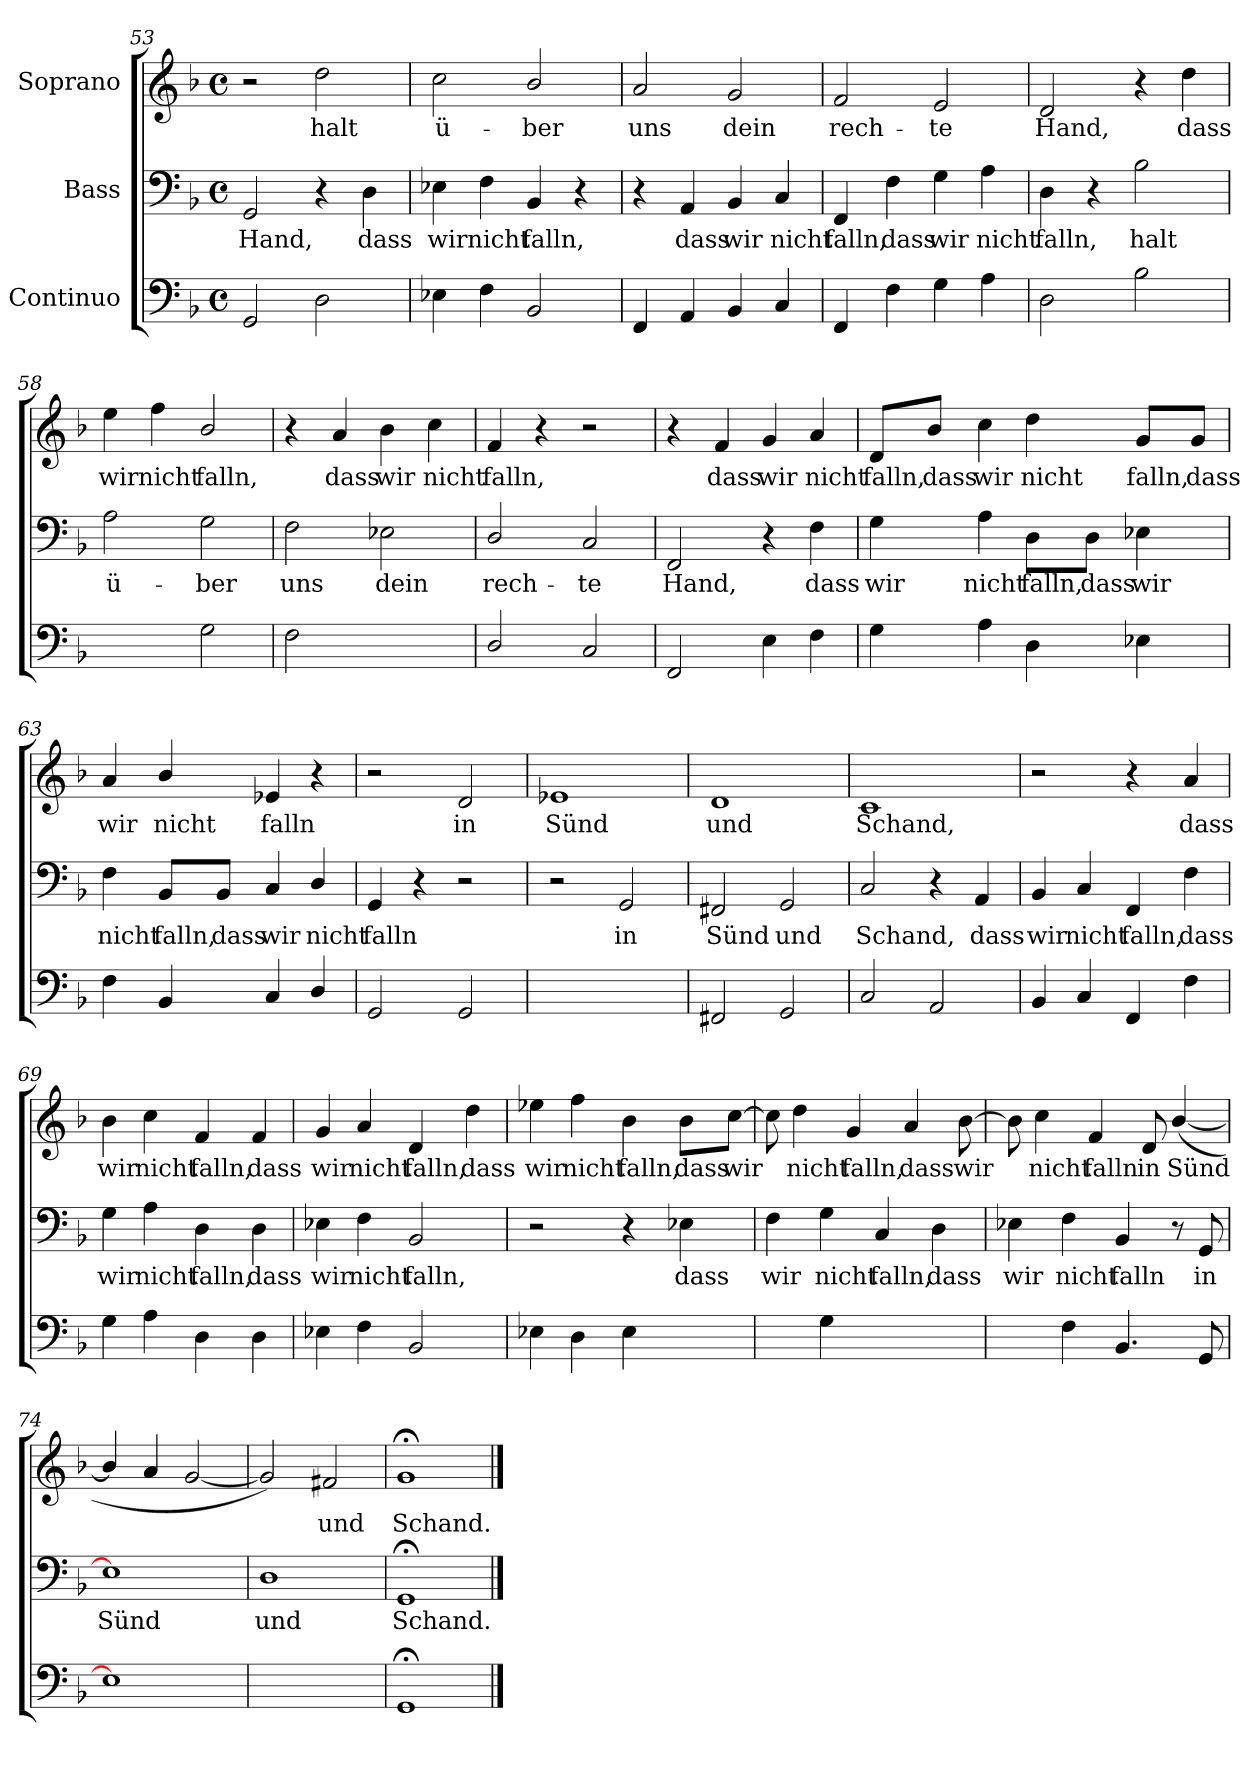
**kern	**text	**text	**kern	**text	**kern	**text
*part3	*part3	*part3	*part2	*part2	*part1	*part1
*staff3	*staff3	*staff3	*staff2	*staff2	*staff1	*staff1
*I"Continuo	*	*	*I"Bass	*	*I"Soprano	*
*clefF4	*	*	*clefF4	*	*clefG2	*
*k[b-]	*	*	*k[b-]	*	*k[b-]	*
*F:	*	*	*F:	*	*F:	*
*M4/4	*	*	*M4/4	*	*M4/4	*
*met(c)	*	*	*met(c)	*	*met(c)	*
=53	=53	=53	=53	=53	=53	=53
!	!	!	!	!LO:LY:b	!	!
2GG	.	.	2GG	Hand,	2r	.
!	!	!	!	!	!	!LO:LY:b
2D	.	.	4r	.	2dd	halt
!	!	!	!	!LO:LY:b	!	!
.	.	.	4D	dass	.	.
=54	=54	=54	=54	=54	=54	=54
!	!	!	!	!LO:LY:b	!	!LO:LY:b
4E-X	.	.	4E-X	wir	2cc	ü-
!	!	!	!	!LO:LY:b	!	!
4F	.	.	4F	nicht	.	.
!	!	!	!	!LO:LY:b	!	!LO:LY:b
2BB-	.	.	4BB-	falln,	2b-/	-ber
.	.	.	4r	.	.	.
=55	=55	=55	=55	=55	=55	=55
!	!	!	!	!	!	!LO:LY:b
4FF	.	.	4r	.	2a	uns
!	!	!	!	!LO:LY:b	!	!
4AA	.	.	4AA	dass	.	.
!	!	!	!	!LO:LY:b	!	!LO:LY:b
4BB-	.	.	4BB-	wir	2g	dein
!	!	!	!	!LO:LY:b	!	!
4C	.	.	4C	nicht	.	.
=56	=56	=56	=56	=56	=56	=56
!	!	!	!	!LO:LY:b	!	!LO:LY:b
4FF	.	.	4FF	falln,	2f	rech-
!	!	!	!	!LO:LY:b	!	!
4F	.	.	4F	dass	.	.
!	!	!	!	!LO:LY:b	!	!LO:LY:b
4G	.	.	4G	wir	2e	-te
!	!	!	!	!LO:LY:b	!	!
4A	.	.	4A	nicht	.	.
!!LO:LB:g=z
=57	=57	=57	=57	=57	=57	=57
!	!	!	!	!LO:LY:b	!	!LO:LY:b
2D	.	.	4D	falln,	2d	Hand,
.	.	.	4r	.	.	.
!	!	!	!	!LO:LY:b	!	!
2B-	.	.	2B-	halt	4r	.
!	!	!	!	!	!	!LO:LY:b
.	.	.	.	.	4dd	dass
=58	=58	=58	=58	=58	=58	=58
!	!LO:LY:b	!	!	!LO:LY:b	!	!LO:LY:b
[4Ayy	5	.	2A	ü-	4ee	wir
!	!LO:LY:b	!	!	!	!	!LO:LY:b
4Ayy]	6	.	.	.	4ff	nicht
!	!	!	!	!LO:LY:b	!	!LO:LY:b
2G	.	.	2G	-ber	2b-/	falln,
=59	=59	=59	=59	=59	=59	=59
!	!	!	!	!LO:LY:b	!	!
2F	.	.	2F	uns	4r	.
!	!	!	!	!	!	!LO:LY:b
.	.	.	.	.	4a	dass
!	!LO:LY:b	!	!	!LO:LY:b	!	!LO:LY:b
[4E-Xyy	5	.	2E-X	dein	4b-	wir
!	!LO:LY:b	!	!	!	!	!LO:LY:b
4E-yy]	6	.	.	.	4cc	nicht
=60	=60	=60	=60	=60	=60	=60
!	!	!	!	!LO:LY:b	!	!LO:LY:b
2D/	.	.	2D/	rech-	4f	falln,
.	.	.	.	.	4r	.
!	!	!	!	!LO:LY:b	!	!
2C	.	.	2C	-te	2r	.
=61	=61	=61	=61	=61	=61	=61
!	!	!	!	!LO:LY:b	!	!
2FF	.	.	2FF	Hand,	4r	.
!	!	!	!	!	!	!LO:LY:b
.	.	.	.	.	4f	dass
!	!	!	!	!	!	!LO:LY:b
4E	.	.	4r	.	4g	wir
!	!	!	!	!LO:LY:b	!	!LO:LY:b
4F	.	.	4F	dass	4a	nicht
!!LO:LB:g=z
=62	=62	=62	=62	=62	=62	=62
!	!	!	!	!LO:LY:b	!	!LO:LY:b
4G	.	.	4G	wir	8d/L	falln,
!	!	!	!	!	!	!LO:LY:b
.	.	.	.	.	8b-/J	dass
!	!	!	!	!LO:LY:b	!	!LO:LY:b
4A	.	.	4A	nicht	4cc	wir
!	!	!	!	!LO:LY:b	!	!LO:LY:b
4D	.	.	8D\L	falln,	4dd	nicht
!	!	!	!	!LO:LY:b	!	!
.	.	.	8D\J	dass	.	.
!	!	!	!	!LO:LY:b	!	!LO:LY:b
4E-X	.	.	4E-X	wir	8g/L	falln,
!	!	!	!	!	!	!LO:LY:b
.	.	.	.	.	8g/J	dass
=63	=63	=63	=63	=63	=63	=63
!	!	!	!	!LO:LY:b	!	!LO:LY:b
4F	.	.	4F	nicht	4a	wir
!	!	!	!	!LO:LY:b	!	!LO:LY:b
4BB-	.	.	8BB-/L	falln,	4b-/	nicht
!	!	!	!	!LO:LY:b	!	!
.	.	.	8BB-/J	dass	.	.
!	!	!	!	!LO:LY:b	!	!LO:LY:b
4C	.	.	4C	wir	4e-X	falln
!	!	!	!	!LO:LY:b	!	!
4D/	.	.	4D/	nicht	4r	.
=64	=64	=64	=64	=64	=64	=64
!	!	!	!	!LO:LY:b	!	!
2GG	.	.	4GG	falln	2r	.
.	.	.	4r	.	.	.
!	!	!	!	!	!	!LO:LY:b
2GG	.	.	2r	.	2d	in
=65	=65	=65	=65	=65	=65	=65
!	!LO:LY:b	!	!	!	!	!LO:LY:b
[2GGyy	6	.	2r	.	1e-X	Sünd
!	!LO:LY:b	!LO:LY:b	!	!LO:LY:b	!	!
2GGyy]	6	4	2GG	in	.	.
=66	=66	=66	=66	=66	=66	=66
!	!	!	!	!LO:LY:b	!	!LO:LY:b
2FF#X	.	.	2FF#X	Sünd	1d	und
!	!	!	!	!LO:LY:b	!	!
2GG	.	.	2GG	und	.	.
!!LO:LB:g=z
=67	=67	=67	=67	=67	=67	=67
!	!	!	!	!LO:LY:b	!	!LO:LY:b
2C	.	.	2C	Schand,	1c	Schand,
2AA	.	.	4r	.	.	.
!	!	!	!	!LO:LY:b	!	!
.	.	.	4AA	dass	.	.
=68	=68	=68	=68	=68	=68	=68
!	!	!	!	!LO:LY:b	!	!
4BB-	.	.	4BB-	wir	2r	.
!	!	!	!	!LO:LY:b	!	!
4C	.	.	4C	nicht	.	.
!	!	!	!	!LO:LY:b	!	!
4FF	.	.	4FF	falln,	4r	.
!	!	!	!	!LO:LY:b	!	!LO:LY:b
4F	.	.	4F	dass	4a	dass
=69	=69	=69	=69	=69	=69	=69
!	!	!	!	!LO:LY:b	!	!LO:LY:b
4G	.	.	4G	wir	4b-	wir
!	!	!	!	!LO:LY:b	!	!LO:LY:b
4A	.	.	4A	nicht	4cc	nicht
!	!	!	!	!LO:LY:b	!	!LO:LY:b
4D	.	.	4D	falln,	4f	falln,
!	!	!	!	!LO:LY:b	!	!LO:LY:b
4D	.	.	4D	dass	4f	dass
=70	=70	=70	=70	=70	=70	=70
!	!	!	!	!LO:LY:b	!	!LO:LY:b
4E-X	.	.	4E-X	wir	4g	wir
!	!	!	!	!LO:LY:b	!	!LO:LY:b
4F	.	.	4F	nicht	4a	nicht
!	!	!	!	!LO:LY:b	!	!LO:LY:b
2BB-	.	.	2BB-	falln,	4d	falln,
!	!	!	!	!	!	!LO:LY:b
.	.	.	.	.	4dd	dass
=71	=71	=71	=71	=71	=71	=71
!	!	!	!	!	!	!LO:LY:b
4E-X	.	.	2r	.	4ee-X	wir
!	!	!	!	!	!	!LO:LY:b
4D	.	.	.	.	4ff	nicht
!	!	!	!	!	!	!LO:LY:b
4E-	.	.	4r	.	4b-	falln,
!	!LO:LY:b	!	!	!LO:LY:b	!	!LO:LY:b
[8E-Lyy	5	.	4E-X	dass	8b-\L	dass
!	!LO:LY:b	!	!	!	!	!LO:LY:b
8E-Jyy]	6	.	.	.	[8cc\J	wir
!!LO:LB:g=z
=72	=72	=72	=72	=72	=72	=72
!	!LO:LY:b	!	!	!LO:LY:b	!	!
[8FLyy	5	.	4F	wir	8cc]	.
!	!LO:LY:b	!	!	!	!	!LO:LY:b
8FJyy]	6	.	.	.	4dd	nicht
!	!	!	!	!LO:LY:b	!	!
4G	.	.	4G	nicht	.	.
!	!	!	!	!	!	!LO:LY:b
.	.	.	.	.	4g	falln,
!	!LO:LY:b	!	!	!LO:LY:b	!	!
[8Cyy	5	.	4C	falln,	.	.
!	!LO:LY:b	!	!	!	!	!LO:LY:b
8CLyy]	6	.	.	.	4a	dass
!	!LO:LY:b	!	!	!LO:LY:b	!	!
[8Dyy	5	.	4D	dass	.	.
!	!LO:LY:b	!	!	!	!	!LO:LY:b
8DJyy]	6	.	.	.	[8b-	wir
=73	=73	=73	=73	=73	=73	=73
!	!LO:LY:b	!	!	!LO:LY:b	!	!
[8E-XLyy	5	.	4E-X	wir	8b-]	.
!	!LO:LY:b	!	!	!	!	!LO:LY:b
8E-Jyy]	6	.	.	.	4cc	nicht
!	!	!	!	!LO:LY:b	!	!
4F	.	.	4F	nicht	.	.
!	!	!	!	!	!	!LO:LY:b
.	.	.	.	.	4f	falln
!	!	!	!	!LO:LY:b	!	!
4.BB-	.	.	4BB-	falln	.	.
!	!	!	!	!	!	!LO:LY:b
.	.	.	.	.	8d	in
!	!	!	!	!	!	!LO:LY:b
.	.	.	8r	.	(<[4b-/	Sünd
!	!	!	!	!LO:LY:b	!	!
8GG	.	.	8GG	in	.	.
=74	=74	=74	=74	=74	=74	=74
!	!	!	!	!LO:LY:b	!	!
1E-]	.	.	1E-]	Sünd	4b-/]	.
.	.	.	.	.	4a	.
.	.	.	.	.	[2g	.
=75	=75	=75	=75	=75	=75	=75
!	!LO:LY:b	!	!	!LO:LY:b	!	!
[2Dyy	4	.	1D	und	2g])	.
!	!	!	!	!	!	!LO:LY:b
2Dyy]	.	.	.	.	2f#X	und
=76	=76	=76	=76	=76	=76	=76
!	!	!	!	!LO:LY:b	!	!LO:LY:b
1GG;<	.	.	1GG;<	Schand.	1g;<	Schand.
==	==	==	==	==	==	==
*-	*-	*-	*-	*-	*-	*-
